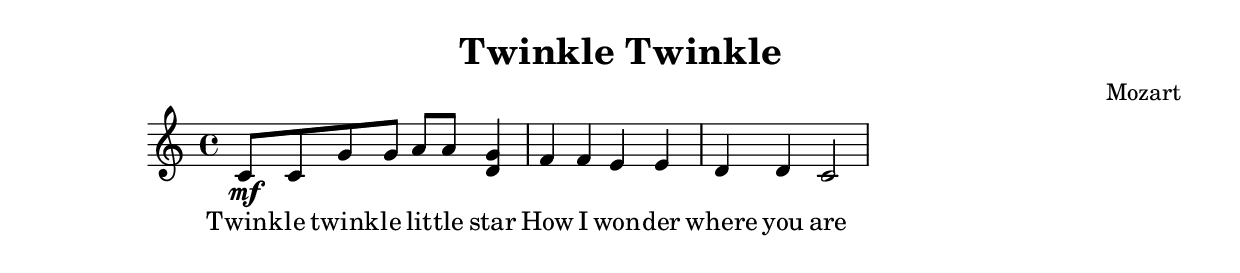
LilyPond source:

\header {
  title = "Twinkle Twinkle"
  composer = "Mozart"
}

\relative c' {
  c8\mf c g' g
  a a <g d>4
  f4 f e e
  d d c2
}

\addlyrics {
  Twink -- le twink -- le lit -- tle star
  How I won -- der where you are
}

